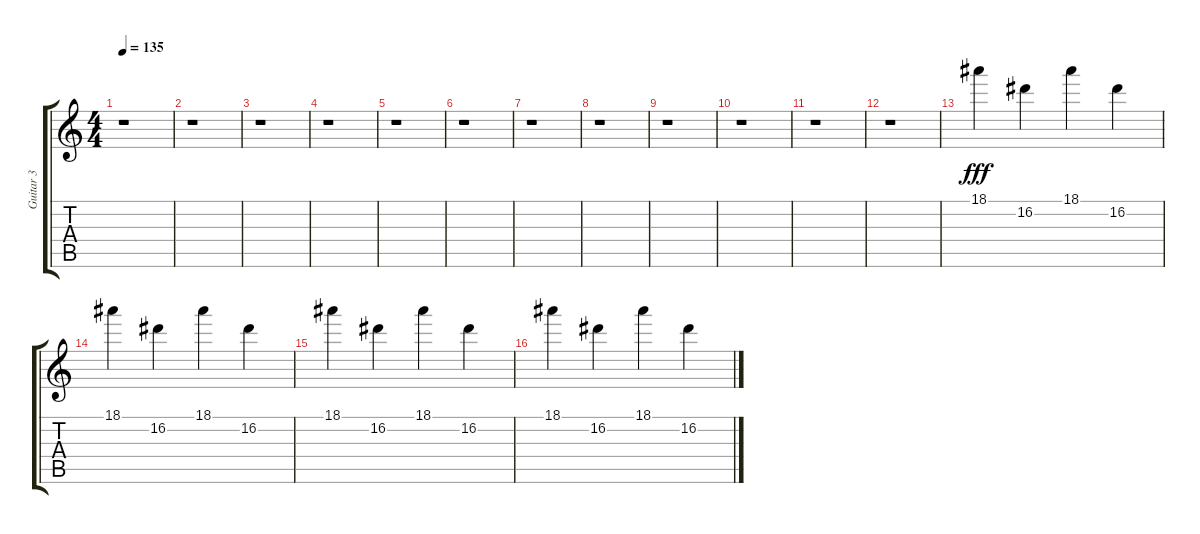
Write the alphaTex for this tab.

\track ("Guitar 3" "Guitar 3") {instrument acousticguitarsteel}
\staff {score tabs}
\tuning (E4 B3 G3 D3 A2 E2) {hide}
\ts (4 4)
\tempo 135
\clef g2
\ks c
r.1{dy fff} |
r.1 |
r.1 |
r.1 |
r.1 |
r.1 |
r.1 |
r.1 |
r.1 |
r.1 |
r.1 |
r.1 |
18.1.4 16.2.4 18.1.4 16.2.4 |
18.1.4 16.2.4 18.1.4 16.2.4 |
18.1.4 16.2.4 18.1.4 16.2.4 |
18.1.4 16.2.4 18.1.4 16.2.4
